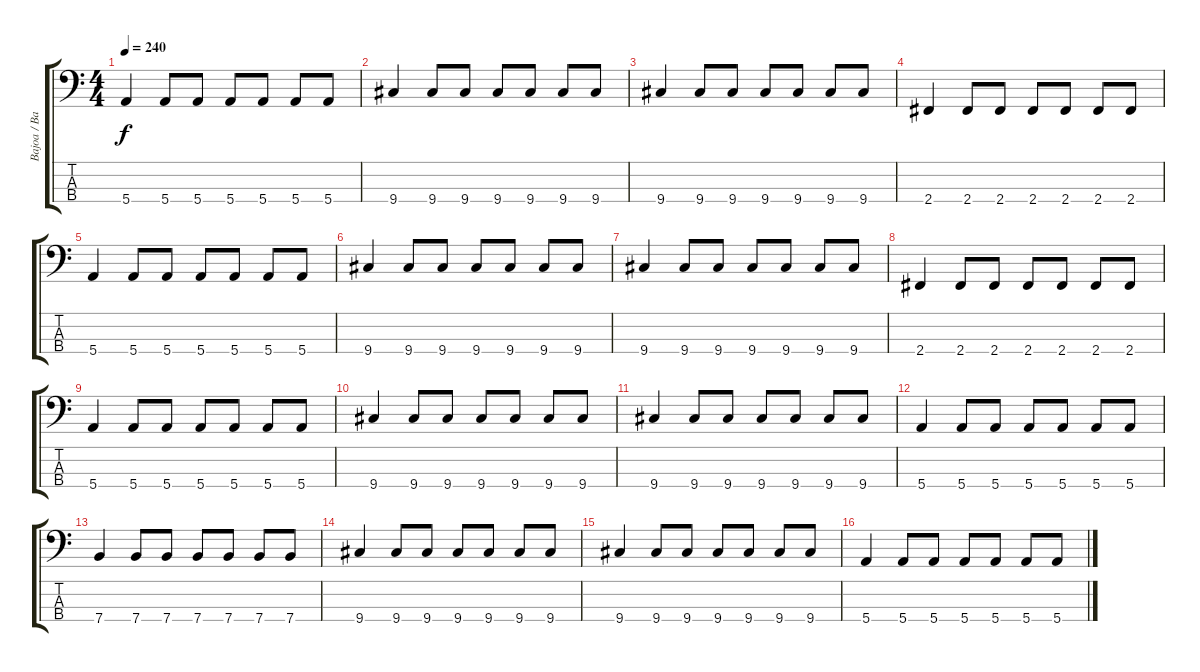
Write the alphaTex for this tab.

\track ("Bajoa / Bajo" "Bajoa / Ba") {instrument electricbasspick}
\staff {score tabs}
\tuning (G2 D2 A1 E1) {hide}
\ts (4 4)
\tempo 240
\clef f4
\ks c
5.4.4{dy f} 5.4.8 5.4.8 5.4.8 5.4.8 5.4.8 5.4.8 |
9.4.4 9.4.8 9.4.8 9.4.8 9.4.8 9.4.8 9.4.8 |
9.4.4 9.4.8 9.4.8 9.4.8 9.4.8 9.4.8 9.4.8 |
2.4.4 2.4.8 2.4.8 2.4.8 2.4.8 2.4.8 2.4.8 |
5.4.4 5.4.8 5.4.8 5.4.8 5.4.8 5.4.8 5.4.8 |
9.4.4 9.4.8 9.4.8 9.4.8 9.4.8 9.4.8 9.4.8 |
9.4.4 9.4.8 9.4.8 9.4.8 9.4.8 9.4.8 9.4.8 |
2.4.4 2.4.8 2.4.8 2.4.8 2.4.8 2.4.8 2.4.8 |
5.4.4 5.4.8 5.4.8 5.4.8 5.4.8 5.4.8 5.4.8 |
9.4.4 9.4.8 9.4.8 9.4.8 9.4.8 9.4.8 9.4.8 |
9.4.4 9.4.8 9.4.8 9.4.8 9.4.8 9.4.8 9.4.8 |
5.4.4 5.4.8 5.4.8 5.4.8 5.4.8 5.4.8 5.4.8 |
7.4.4 7.4.8 7.4.8 7.4.8 7.4.8 7.4.8 7.4.8 |
9.4.4 9.4.8 9.4.8 9.4.8 9.4.8 9.4.8 9.4.8 |
9.4.4 9.4.8 9.4.8 9.4.8 9.4.8 9.4.8 9.4.8 |
5.4.4 5.4.8 5.4.8 5.4.8 5.4.8 5.4.8 5.4.8
